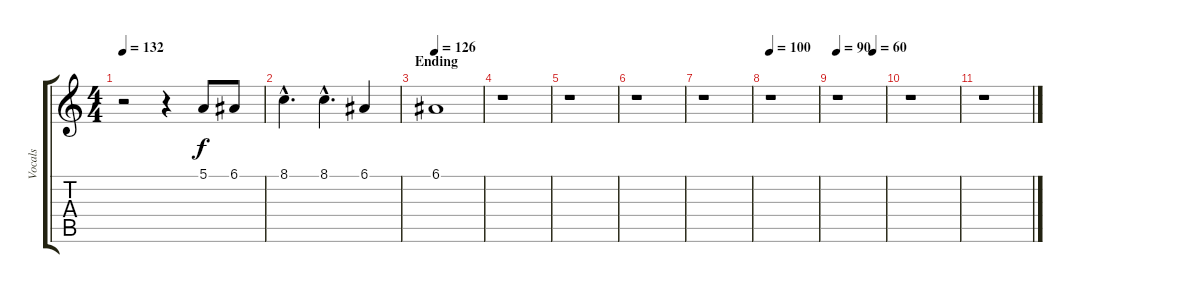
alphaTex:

\track ("Vocals" "Vocals") {instrument lead2sawtooth}
\staff {score tabs}
\tuning (E4 B3 G3 D3 A2 E2) {hide}
\ts (4 4)
\section ("" "")
\tempo 132
\clef g2
\ks c
r.2{dy f} r.4 5.1.8 6.1.8 |
8.1{hac}.4{d} 8.1{hac}.4{d} 6.1.4 |
\section ("" "Ending")
\tempo 126
6.1.1 |
r.1 |
r.1 |
r.1 |
r.1 |
\tempo 100
r.1 |
\tempo 90
\tempo (60 0.75)
r.1 |
r.1 |
r.1
